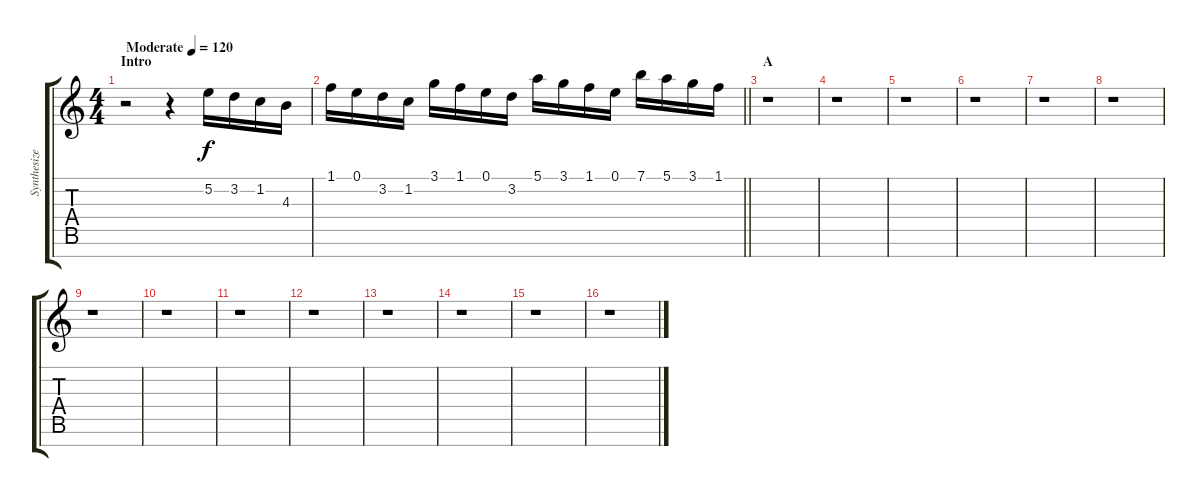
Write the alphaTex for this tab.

\track ("Synthesizer IV" "Synthesize") {instrument lead2sawtooth}
\staff {score tabs}
\tuning (E5 B4 G4 D4 A3 E3 B2) {hide}
\ts (4 4)
\section ("" "Intro")
\tempo (120 "Moderate")
\clef g2
\ks c
r.2{dy f instrument lead2sawtooth} r.4 5.2.16 3.2.16 1.2.16 4.3.16 |
\barLineRight lightlight
1.1.16 0.1.16 3.2.16 1.2.16 3.1.16 1.1.16 0.1.16 3.2.16 5.1.16 3.1.16 1.1.16 0.1.16 7.1.16 5.1.16 3.1.16 1.1.16 |
\section ("" "A")
r.1 |
r.1 |
r.1 |
r.1 |
r.1 |
r.1 |
r.1 |
r.1 |
r.1 |
r.1 |
r.1 |
r.1 |
r.1 |
r.1
